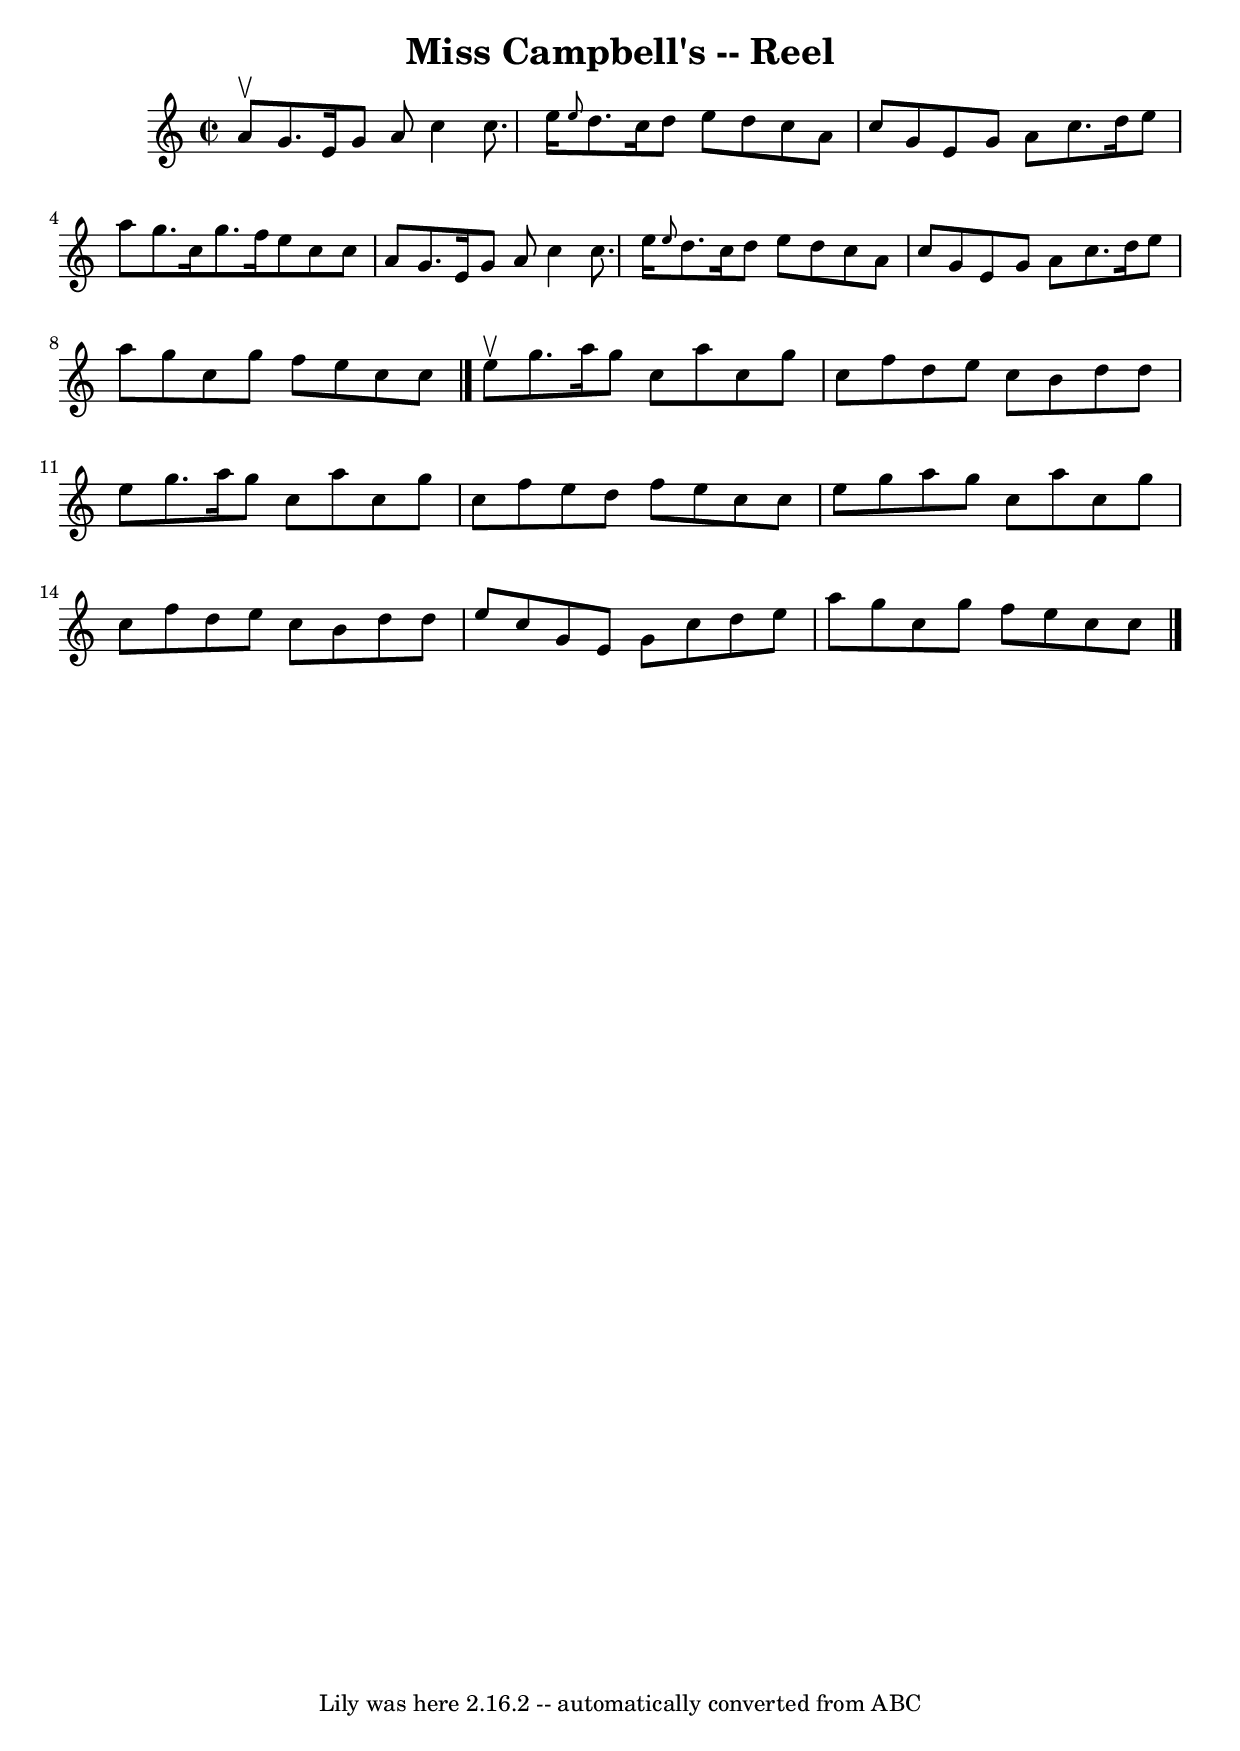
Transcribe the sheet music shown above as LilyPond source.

\version "2.7.40"
\include "Mammoth.ily"
\header {
	%% book = "Ryan's Mammoth Collection"
	crossRefNumber = "1"
	footnotes = "\\\\140"
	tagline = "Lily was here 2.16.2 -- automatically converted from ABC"
	title = "Miss Campbell's -- Reel"
}
voicedefault =  {


\override Staff.TimeSignature #'style = #'C
 \time 2/2 
\key c \major a'8^\upbow |
 g'8. e'16 g'8 a'8  
 c''4 c''8. e''16    |
 \grace { e''8  } d''8. c''16    
d''8 e''8 d''8 c''8 a'8 c''8    |
 g'8 e'8 g'8    
a'8 c''8. d''16 e''8 a''8    |
 g''8. c''16 g''8.    
f''16 e''8 c''8 c''8 a'8    |
 g'8. e'16 g'8 a'8 
 c''4 c''8. e''16    |
 \grace { e''8  } d''8. c''16    
d''8 e''8 d''8 c''8 a'8 c''8    |
 g'8 e'8 g'8    
a'8 c''8. d''16 e''8 a''8    |
 g''8 c''8 g''8    
f''8 e''8 c''8 c''8    \bar "|." e''8^\upbow |
 g''8.   
 a''16 g''8 c''8 a''8 c''8 g''8 c''8    |
 f''8    
d''8 e''8 c''8 b'8 d''8 d''8 e''8    |
 g''8.    
a''16 g''8 c''8 a''8 c''8 g''8 c''8    |
 f''8    
e''8 d''8 f''8 e''8 c''8 c''8 e''8    |
 g''8    
a''8 g''8 c''8 a''8 c''8 g''8 c''8    |
 f''8 d''8 
 e''8 c''8 b'8 d''8 d''8 e''8    |
 c''8 g'8 e'8 
 g'8 c''8 d''8 e''8 a''8    |
 g''8 c''8 g''8    
f''8 e''8 c''8 c''8    \bar "|."   
}

\score{
    <<

	\context Staff="default"
	{
	    \voicedefault 
	}

    >>
	\layout {
	}
	\midi {}
}
